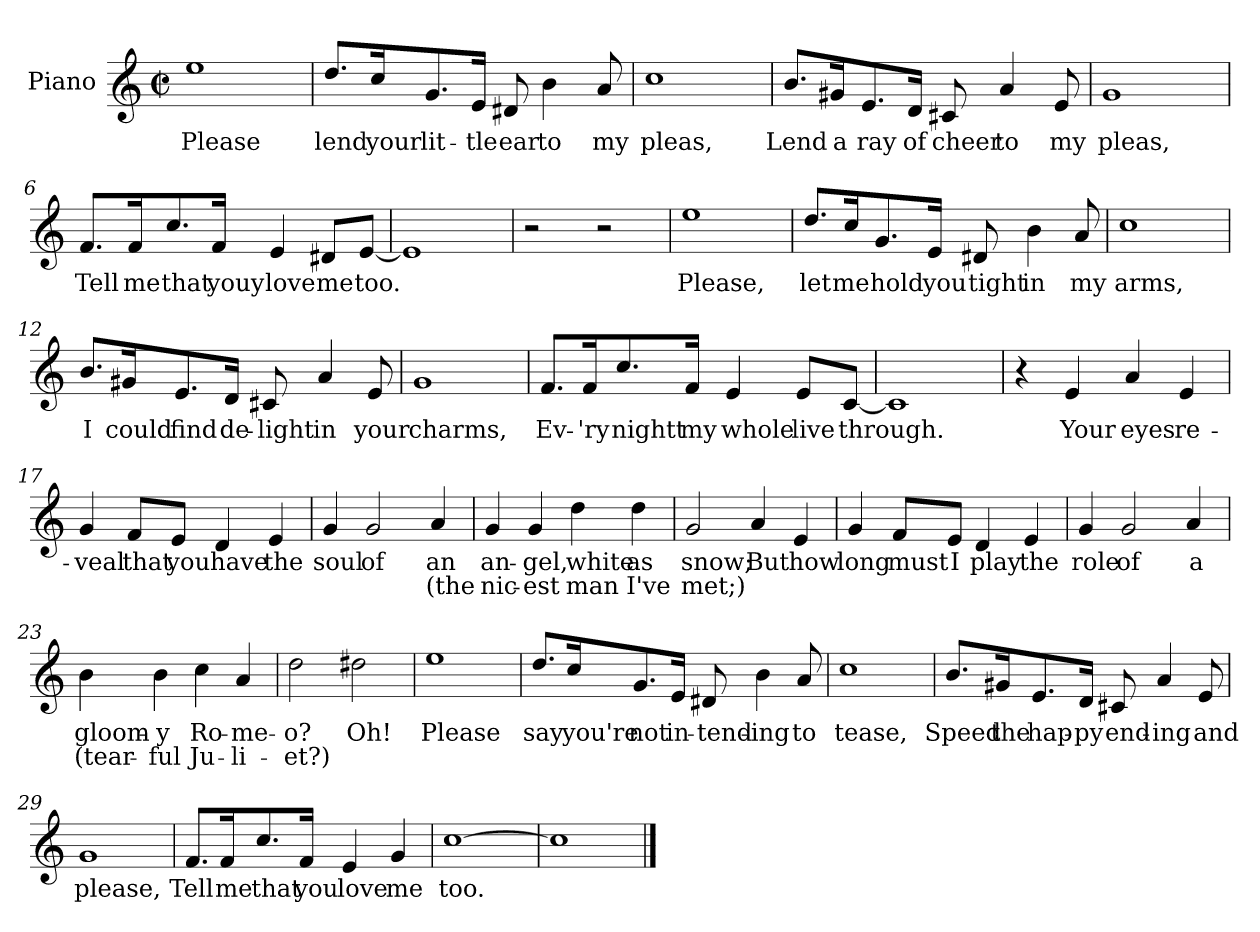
**kern	**text	**text
*part1	*part1	*part1
*staff1	*staff1	*staff1
*I"Piano	*	*
*I'Pno.	*	*
*clefG2	*	*
*k[]	*	*
*C:	*	*
*M2/2	*	*
*met(c|)	*	*
=1	=1	=1
1ee	Please	.
=2	=2	=2
8.dd/L	lend	.
16cc/K	your	.
8.g/	lit-	.
16e/Jk	-tle	.
8d#X/	ear	.
4b\	to	.
8a/	my	.
=3	=3	=3
1cc	pleas,	.
=4	=4	=4
8.b/L	Lend	.
16g#X/K	a	.
8.e/	ray	.
16d/Jk	of	.
8c#X/	cheer	.
4a/	to	.
8e/	my	.
!!LO:LB:g=z
=5	=5	=5
1g	pleas,	.
=6	=6	=6
8.f/L	Tell	.
16f/K	me	.
8.cc/	that	.
16f/Jk	youy	.
4e/	love	.
8d#X/L	me	.
[8e/J	too.	.
=7	=7	=7
1e]	.	.
=8	=8	=8
2r	.	.
2r	.	.
!!LO:LB:g=z
=9	=9	=9
1ee	Please,	.
=10	=10	=10
8.dd/L	let	.
16cc/K	me	.
8.g/	hold	.
16e/Jk	you	.
8d#X/	tight	.
4b\	in	.
8a/	my	.
=11	=11	=11
1cc	arms,	.
=12	=12	=12
8.b/L	I	.
16g#X/K	could	.
8.e/	find	.
16d/Jk	de-	.
8c#X/	-light	.
4a/	in	.
8e/	your	.
!!LO:LB:g=z
=13	=13	=13
1g	charms,	.
=14	=14	=14
8.f/L	Ev-	.
16f/K	-'ry	.
8.cc/	nightt	.
16f/Jk	my	.
4e/	whole	.
8e/L	live	.
[8c/J	through.	.
=15	=15	=15
1c]	.	.
=16	=16	=16
4r	.	.
4e/	Your	.
4a/	eyes	.
4e/	re-	.
!!LO:LB:g=z
=17	=17	=17
4g/	-veal	.
8f/L	that	.
8e/J	you	.
4d/	have	.
4e/	the	.
=18	=18	=18
4g/	soul	.
2g/	of	.
4a/	an	(the
=19	=19	=19
4g/	an-	nic-
4g/	-gel,	-est
4dd\	white	man
4dd\	as	I've
=20	=20	=20
2g/	snow;	met;)
4a/	But	.
4e/	how	.
!!LO:LB:g=z
=21	=21	=21
4g/	long	.
8f/L	must	.
8e/J	I	.
4d/	play	.
4e/	the	.
=22	=22	=22
4g/	role	.
2g/	of	.
4a/	a	.
=23	=23	=23
4b\	gloom-	(tear-
4b\	-y	-ful
4cc\	Ro-	Ju-
4a/	-me-	-li-
=24	=24	=24
2dd\	-o?	-et?)
2dd#X\	Oh!	.
=25	=25	=25
1ee	Please	.
!!LO:LB:g=z
=26	=26	=26
8.dd/L	say	.
16cc/K	you're	.
8.g/	not	.
16e/Jk	in-	.
8d#X/	-tend-	.
4b\	-ing	.
8a/	to	.
=27	=27	=27
1cc	tease,	.
=28	=28	=28
8.b/L	Speed	.
16g#X/K	the	.
8.e/	hap-	.
16d/Jk	-py	.
8c#X/	end-	.
4a/	-ing	.
8e/	and	.
!!LO:LB:g=z
=29	=29	=29
1g	please,	.
=30	=30	=30
8.f/L	Tell	.
16f/K	me	.
8.cc/	that	.
16f/Jk	you	.
4e/	love	.
4g/	me	.
=31	=31	=31
[1cc	too.	.
=32	=32	=32
1cc]	.	.
==	==	==
*-	*-	*-
